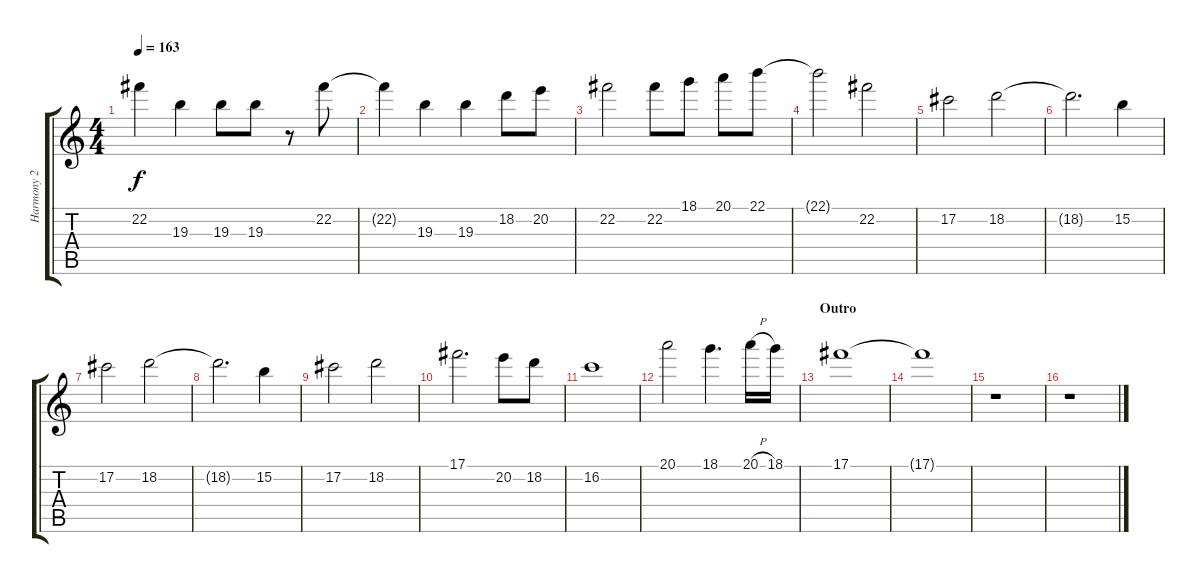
\track ("Harmony 2" "Harmony 2") {instrument overdrivenguitar}
\staff {score tabs}
\tuning (Db4 Ab3 E3 B2 Gb2 B1) {hide}
\ts (4 4)
\tempo 163
\clef g2
\ks aminor
22.2.4{dy f} 19.3.4 19.3.8 19.3.8 r.8 22.2.8 |
22.2{t}.4 19.3.4 19.3.4 18.2.8 20.2.8 |
22.2.2 22.2.8 18.1.8 20.1.8 22.1.8 |
22.1{t}.2 22.2.2 |
17.2.2 18.2.2 |
18.2{t}.2{d} 15.2.4 |
17.2.2 18.2.2 |
18.2{t}.2{d} 15.2.4 |
17.2.2 18.2.2 |
17.1.2{d} 20.2.8 18.2.8 |
16.2.1 |
20.1.2 18.1.4{d} 20.1{h}.16 18.1.16 |
\section ("" "Outro")
17.1.1 |
17.1{t}.1 |
r.1 |
r.1
